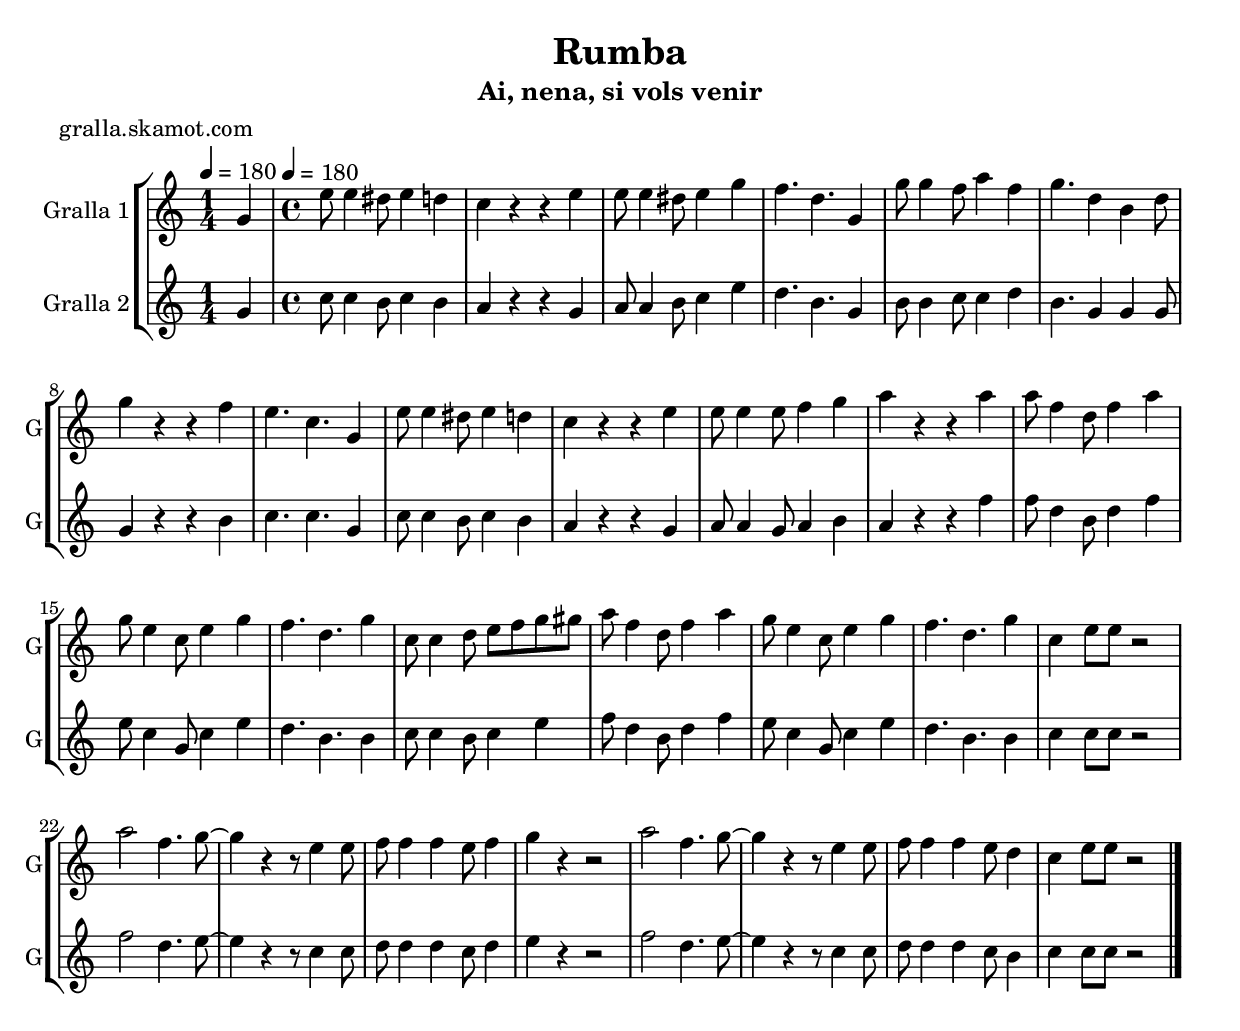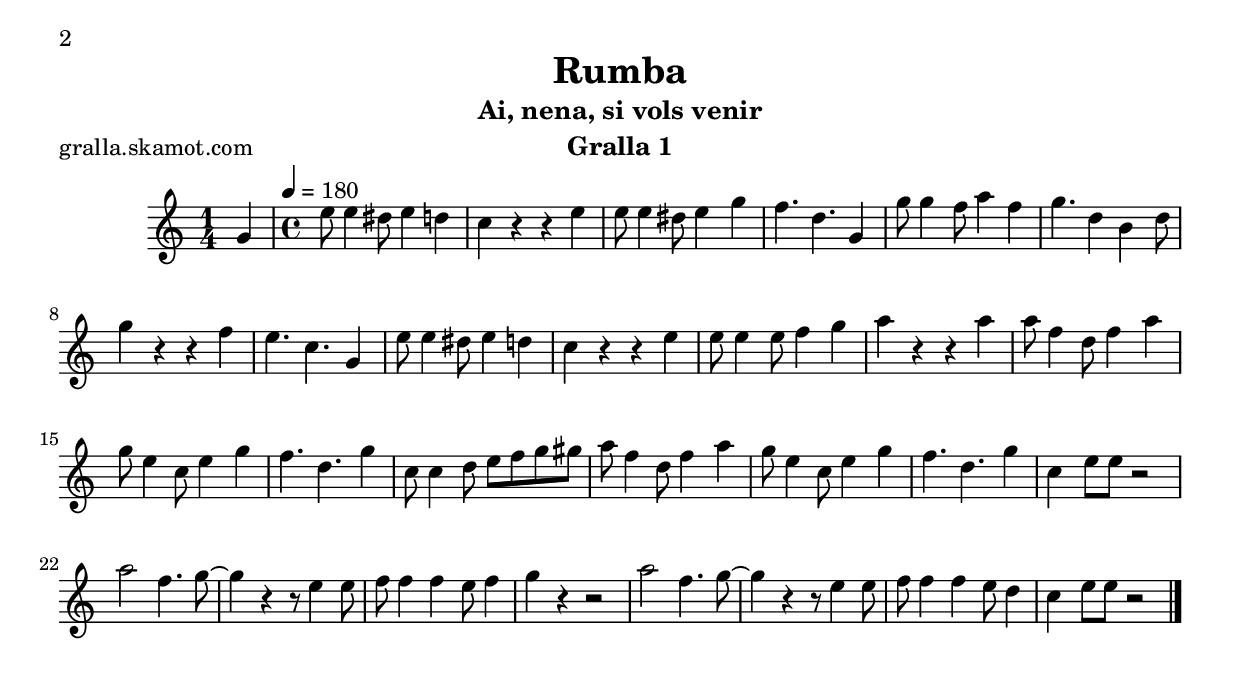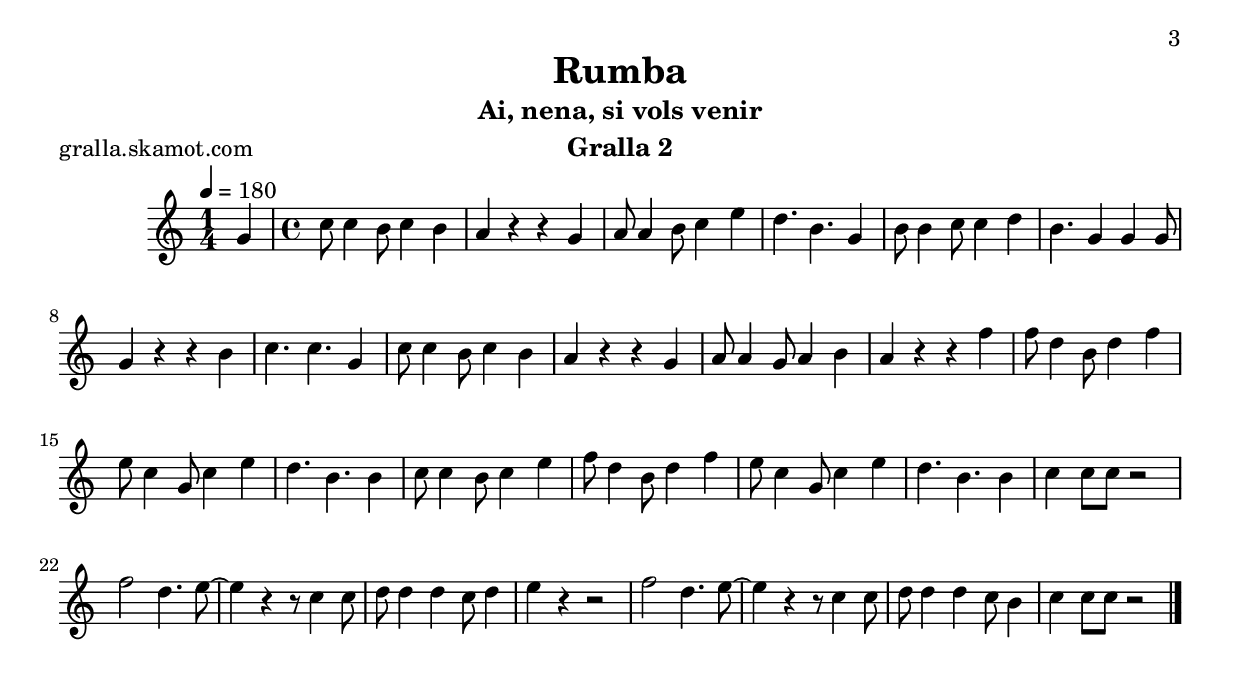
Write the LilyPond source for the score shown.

\version "2.16.2"

\header {
  dedication=""
  title="Rumba"
  subtitle="Ai, nena, si vols venir"
  subsubtitle=""
  poet="gralla.skamot.com"
  meter=""
  piece=""
  composer=""
  arranger=""
  opus=""
  instrument=""
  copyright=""
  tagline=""
}

liniaroAa =
\relative g'
{
  \clef treble
  \key c \major
  \time 1/4
  g4 \tempo 4 = 180  |
  \time 4/4   e'8 e4 dis8 e4 d  |
  c4 r r e  |
  e8 e4 dis8 e4 g  |
  %05
  f4. d g,4  |
  g'8 g4 f8 a4 f  |
  g4. d4 b d8  |
  g4 r r f  |
  e4. c g4  |
  %10
  e'8 e4 dis8 e4 d  |
  c4 r r e  |
  e8 e4 e8 f4 g  |
  a4 r r a  |
  a8 f4 d8 f4 a  |
  %15
  g8 e4 c8 e4 g  |
  f4. d g4  |
  c,8 c4 d8 e f g gis  |
  a8 f4 d8 f4 a  |
  g8 e4 c8 e4 g  |
  %20
  f4. d g4  |
  c,4 e8 e r2  |
  a2 f4. g8 ~  |
  g4 r r8 e4 e8  |
  f8 f4 f e8 f4  |
  %25
  g4 r4 r2  | % troigo!
  a2 f4. g8 ~  |
  g4 r r8 e4 e8  |
  f8 f4 f e8 d4  |
  c4 e8 e r2  \bar "|."
}

liniaroAb =
\relative g'
{
  \tempo 4 = 180
  \clef treble
  \key c \major
  \time 1/4
  g4  |
  \time 4/4   c8 c4 b8 c4 b  |
  a4 r r g  |
  a8 a4 b8 c4 e  |
  %05
  d4. b g4  |
  b8 b4 c8 c4 d  |
  b4. g4 g g8  |
  g4 r r b  |
  c4. c g4  |
  %10
  c8 c4 b8 c4 b  |
  a4 r r g  |
  a8 a4 g8 a4 b  |
  a4 r r f'  |
  f8 d4 b8 d4 f  |
  %15
  e8 c4 g8 c4 e  |
  d4. b b4  |
  c8 c4 b8 c4 e  |
  f8 d4 b8 d4 f  |
  e8 c4 g8 c4 e  |
  %20
  d4. b b4  |
  c4 c8 c r2  |
  f2 d4. e8 ~  |
  e4 r r8 c4 c8  |
  d8 d4 d c8 d4  |
  %25
  e4 r4 r2  | % troigo!
  f2 d4. e8 ~  |
  e4 r r8 c4 c8  |
  d8 d4 d c8 b4  |
  c4 c8 c r2  \bar "|."
}

\bookpart {
  \score {
    \new StaffGroup {
      \override Score.RehearsalMark.self-alignment-X = #LEFT
      <<
        \new Staff \with {instrumentName = #"Gralla 1" shortInstrumentName = #"G"} \liniaroAa
        \new Staff \with {instrumentName = #"Gralla 2" shortInstrumentName = #"G"} \liniaroAb
      >>
    }
    \layout {}
  }
  \score { \unfoldRepeats
    \new StaffGroup {
      \override Score.RehearsalMark.self-alignment-X = #LEFT
      <<
        \new Staff \with {instrumentName = #"Gralla 1" shortInstrumentName = #"G"} \liniaroAa
        \new Staff \with {instrumentName = #"Gralla 2" shortInstrumentName = #"G"} \liniaroAb
      >>
    }
    \midi {
      \set Staff.midiInstrument = "oboe"
      \set DrumStaff.midiInstrument = "drums"
    }
  }
}

\bookpart {
  \header {instrument="Gralla 1"}
  \score {
    \new StaffGroup {
      \override Score.RehearsalMark.self-alignment-X = #LEFT
      <<
        \new Staff \liniaroAa
      >>
    }
    \layout {}
  }
  \score { \unfoldRepeats
    \new StaffGroup {
      \override Score.RehearsalMark.self-alignment-X = #LEFT
      <<
        \new Staff \liniaroAa
      >>
    }
    \midi {
      \set Staff.midiInstrument = "oboe"
      \set DrumStaff.midiInstrument = "drums"
    }
  }
}

\bookpart {
  \header {instrument="Gralla 2"}
  \score {
    \new StaffGroup {
      \override Score.RehearsalMark.self-alignment-X = #LEFT
      <<
        \new Staff \liniaroAb
      >>
    }
    \layout {}
  }
  \score { \unfoldRepeats
    \new StaffGroup {
      \override Score.RehearsalMark.self-alignment-X = #LEFT
      <<
        \new Staff \liniaroAb
      >>
    }
    \midi {
      \set Staff.midiInstrument = "oboe"
      \set DrumStaff.midiInstrument = "drums"
    }
  }
}

